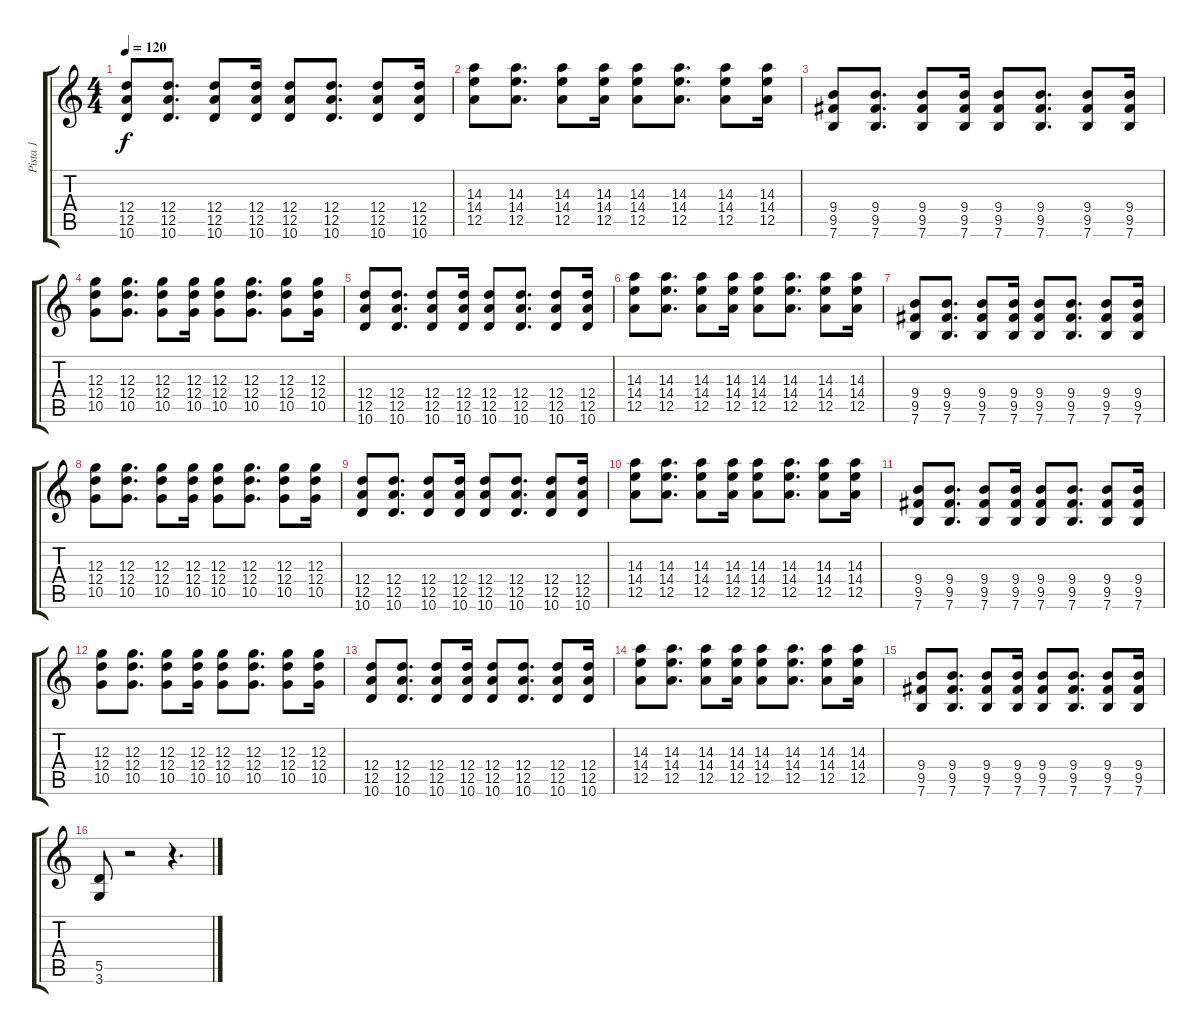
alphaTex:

\track ("Pista 1" "Pista 1") {instrument distortionguitar}
\staff {score tabs}
\tuning (E4 B3 G3 D3 A2 E2) {hide}
\ts (4 4)
\tempo 120
\clef g2
\ks c
(12.4 12.5 10.6).8{dy f} (12.4 12.5 10.6).8{d} (12.4 12.5 10.6).8 (12.4 12.5 10.6).16 (12.4 12.5 10.6).8 (12.4 12.5 10.6).8{d} (12.4 12.5 10.6).8 (12.4 12.5 10.6).16 |
(14.3 14.4 12.5).8 (14.3 14.4 12.5).8{d} (14.3 14.4 12.5).8 (14.3 14.4 12.5).16 (14.3 14.4 12.5).8 (14.3 14.4 12.5).8{d} (14.3 14.4 12.5).8 (14.3 14.4 12.5).16 |
(9.4 9.5 7.6).8 (9.4 9.5 7.6).8{d} (9.4 9.5 7.6).8 (9.4 9.5 7.6).16 (9.4 9.5 7.6).8 (9.4 9.5 7.6).8{d} (9.4 9.5 7.6).8 (9.4 9.5 7.6).16 |
(12.3 12.4 10.5).8 (12.3 12.4 10.5).8{d} (12.3 12.4 10.5).8 (12.3 12.4 10.5).16 (12.3 12.4 10.5).8 (12.3 12.4 10.5).8{d} (12.3 12.4 10.5).8 (12.3 12.4 10.5).16 |
(12.4 12.5 10.6).8 (12.4 12.5 10.6).8{d} (12.4 12.5 10.6).8 (12.4 12.5 10.6).16 (12.4 12.5 10.6).8 (12.4 12.5 10.6).8{d} (12.4 12.5 10.6).8 (12.4 12.5 10.6).16 |
(14.3 14.4 12.5).8 (14.3 14.4 12.5).8{d} (14.3 14.4 12.5).8 (14.3 14.4 12.5).16 (14.3 14.4 12.5).8 (14.3 14.4 12.5).8{d} (14.3 14.4 12.5).8 (14.3 14.4 12.5).16 |
(9.4 9.5 7.6).8 (9.4 9.5 7.6).8{d} (9.4 9.5 7.6).8 (9.4 9.5 7.6).16 (9.4 9.5 7.6).8 (9.4 9.5 7.6).8{d} (9.4 9.5 7.6).8 (9.4 9.5 7.6).16 |
(12.3 12.4 10.5).8 (12.3 12.4 10.5).8{d} (12.3 12.4 10.5).8 (12.3 12.4 10.5).16 (12.3 12.4 10.5).8 (12.3 12.4 10.5).8{d} (12.3 12.4 10.5).8 (12.3 12.4 10.5).16 |
(12.4 12.5 10.6).8 (12.4 12.5 10.6).8{d} (12.4 12.5 10.6).8 (12.4 12.5 10.6).16 (12.4 12.5 10.6).8 (12.4 12.5 10.6).8{d} (12.4 12.5 10.6).8 (12.4 12.5 10.6).16 |
(14.3 14.4 12.5).8 (14.3 14.4 12.5).8{d} (14.3 14.4 12.5).8 (14.3 14.4 12.5).16 (14.3 14.4 12.5).8 (14.3 14.4 12.5).8{d} (14.3 14.4 12.5).8 (14.3 14.4 12.5).16 |
(9.4 9.5 7.6).8 (9.4 9.5 7.6).8{d} (9.4 9.5 7.6).8 (9.4 9.5 7.6).16 (9.4 9.5 7.6).8 (9.4 9.5 7.6).8{d} (9.4 9.5 7.6).8 (9.4 9.5 7.6).16 |
(12.3 12.4 10.5).8 (12.3 12.4 10.5).8{d} (12.3 12.4 10.5).8 (12.3 12.4 10.5).16 (12.3 12.4 10.5).8 (12.3 12.4 10.5).8{d} (12.3 12.4 10.5).8 (12.3 12.4 10.5).16 |
(12.4 12.5 10.6).8 (12.4 12.5 10.6).8{d} (12.4 12.5 10.6).8 (12.4 12.5 10.6).16 (12.4 12.5 10.6).8 (12.4 12.5 10.6).8{d} (12.4 12.5 10.6).8 (12.4 12.5 10.6).16 |
(14.3 14.4 12.5).8 (14.3 14.4 12.5).8{d} (14.3 14.4 12.5).8 (14.3 14.4 12.5).16 (14.3 14.4 12.5).8 (14.3 14.4 12.5).8{d} (14.3 14.4 12.5).8 (14.3 14.4 12.5).16 |
(9.4 9.5 7.6).8 (9.4 9.5 7.6).8{d} (9.4 9.5 7.6).8 (9.4 9.5 7.6).16 (9.4 9.5 7.6).8 (9.4 9.5 7.6).8{d} (9.4 9.5 7.6).8 (9.4 9.5 7.6).16 |
(5.5 3.6).8 r.2 r.4{d}
